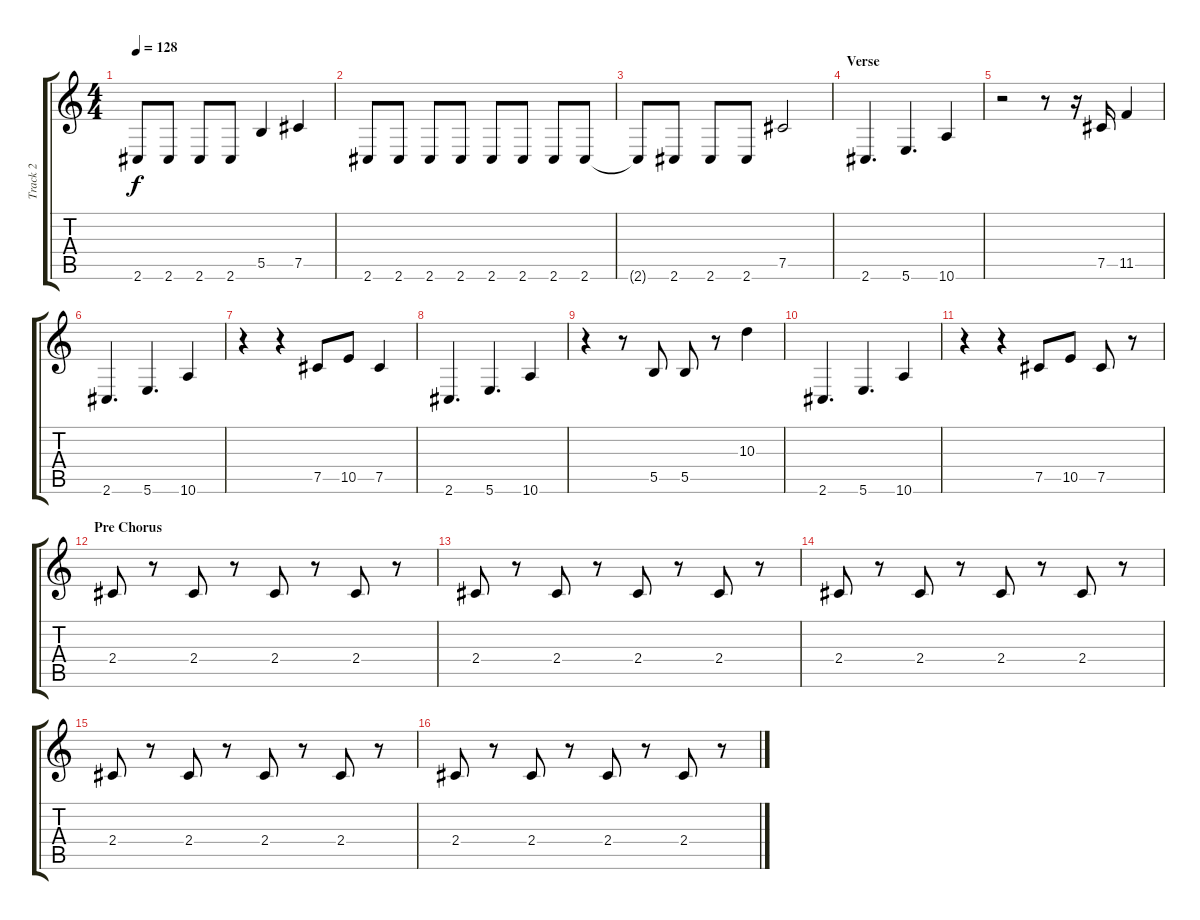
\track ("Track 2" "Track 2") {instrument electricbassfinger}
\staff {score tabs}
\tuning (E4 B3 E3 B2 Gb2 B1) {hide}
\ts (4 4)
\tempo 128
\clef g2
\ks c
2.6{t}.8{dy f} 2.6.8 2.6.8 2.6.8 5.5.4 7.5.4 |
2.6.8 2.6.8 2.6.8 2.6.8 2.6.8 2.6.8 2.6.8 2.6.8 |
2.6{t}.8 2.6.8 2.6.8 2.6.8 7.5.2 |
\section ("" "Verse")
2.6.4{d} 5.6.4{d} 10.6.4 |
r.2 r.8 r.16 7.5.16 11.5.4 |
2.6.4{d} 5.6.4{d} 10.6.4 |
r.4 r.4 7.5.8 10.5.8 7.5.4 |
2.6.4{d} 5.6.4{d} 10.6.4 |
r.4 r.8 5.5.8 5.5.8 r.8 10.3.4 |
2.6.4{d} 5.6.4{d} 10.6.4 |
r.4 r.4 7.5.8 10.5.8 7.5.8 r.8 |
\section ("" "Pre Chorus")
2.4.8 r.8 2.4.8 r.8 2.4.8 r.8 2.4.8 r.8 |
2.4.8 r.8 2.4.8 r.8 2.4.8 r.8 2.4.8 r.8 |
2.4.8 r.8 2.4.8 r.8 2.4.8 r.8 2.4.8 r.8 |
2.4.8 r.8 2.4.8 r.8 2.4.8 r.8 2.4.8 r.8 |
2.4.8 r.8 2.4.8 r.8 2.4.8 r.8 2.4.8 r.8
